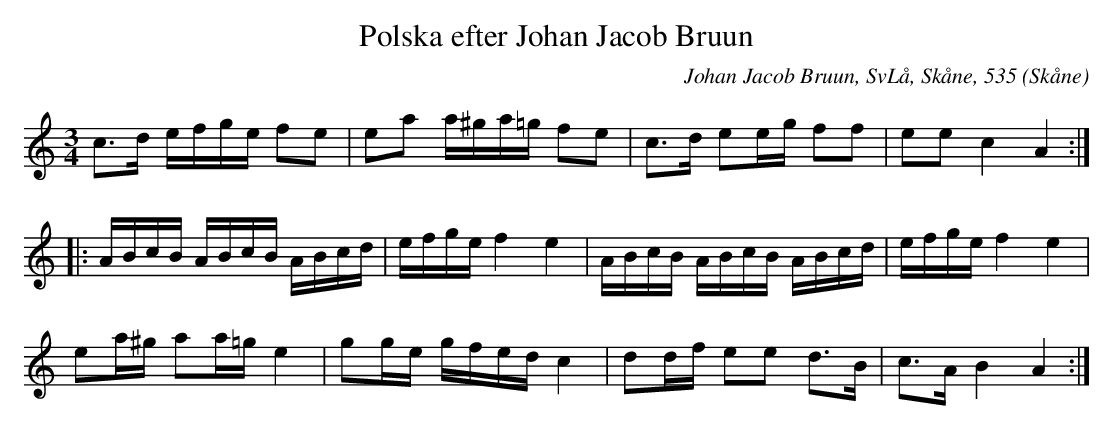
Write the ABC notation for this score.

X:1
T:Polska efter Johan Jacob Bruun
C:Johan Jacob Bruun, SvLå, Skåne, 535
O:Skåne
M:3/4
L:1/8
K:Am
c3/2d/ e/f/g/e/ fe |ea a/^g/a/=g/ fe |c3/2d/ ee/g/ ff |ee c2 A2 ::
A/B/c/B/ A/B/c/B/ A/B/c/d/ |e/f/g/e/ f2 e2 |A/B/c/B/ A/B/c/B/ A/B/c/d/ |e/f/g/e/ f2 e2 |
ea/^g/ aa/=g/ e2 |gg/e/ g/f/e/d/ c2 |dd/f/ ee d3/2B/ |c3/2A/ B2 A2 :|
